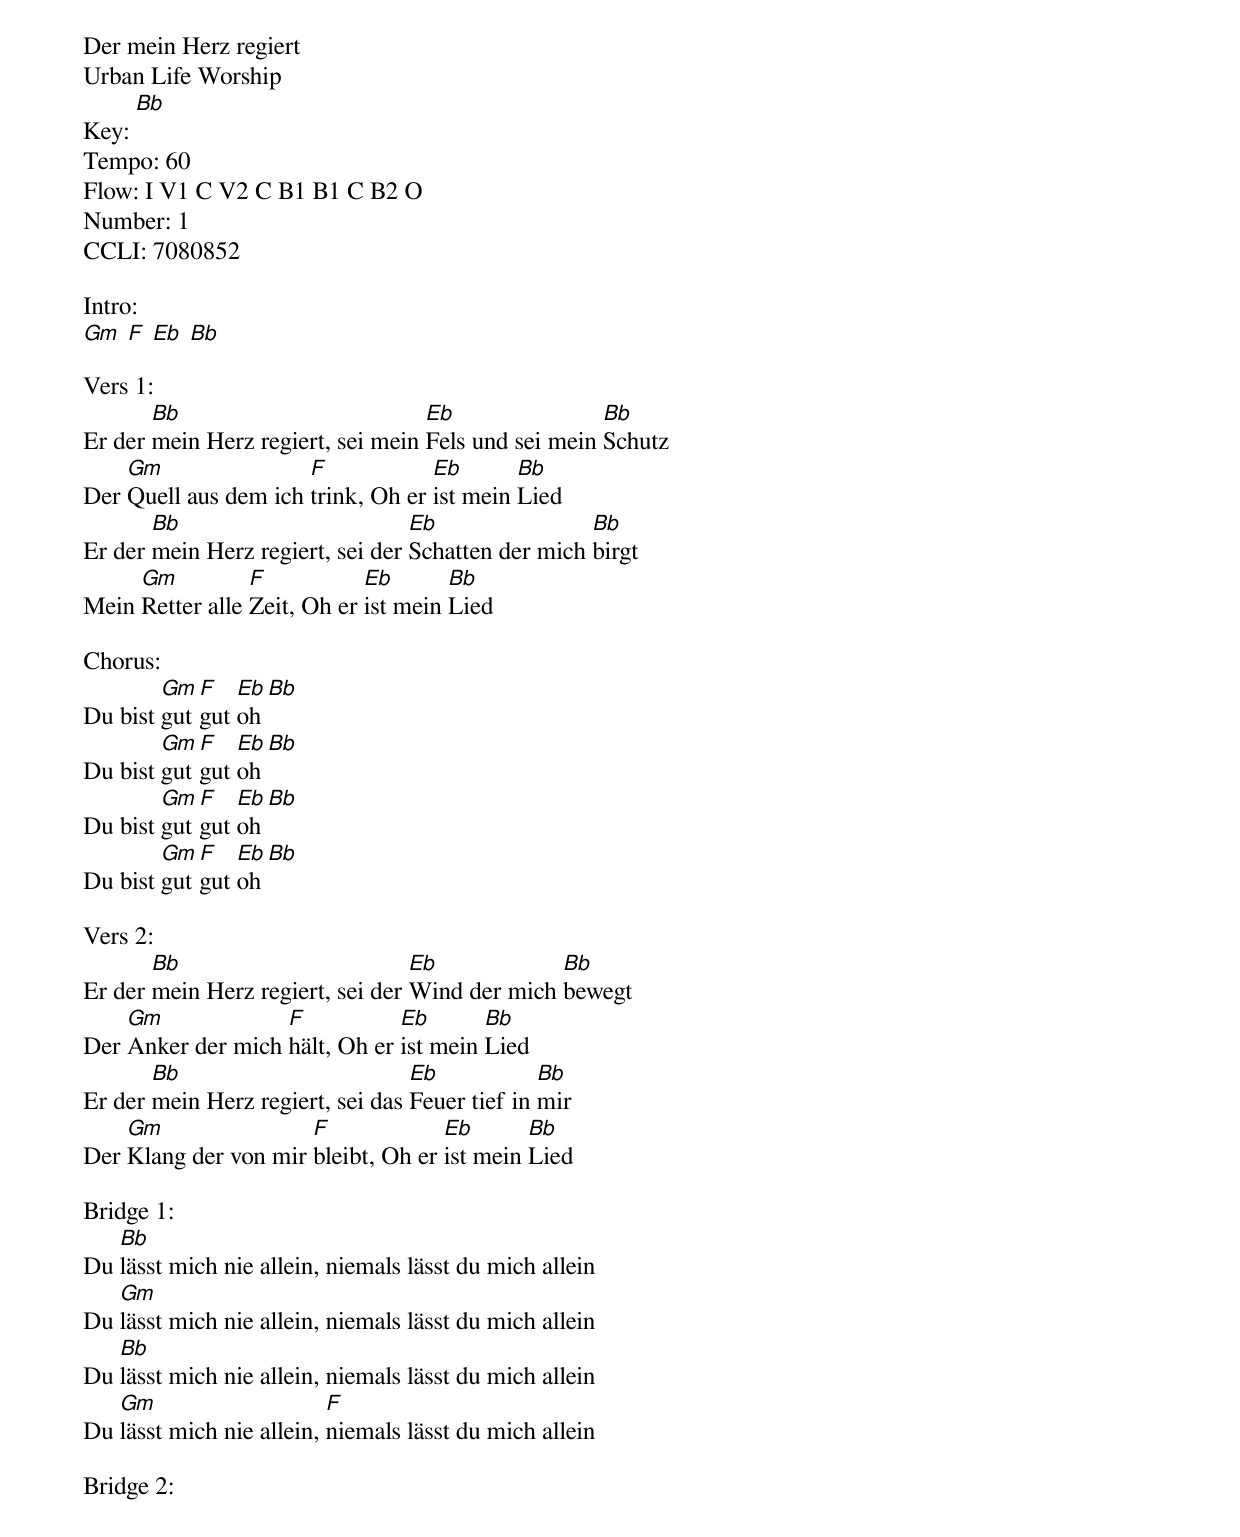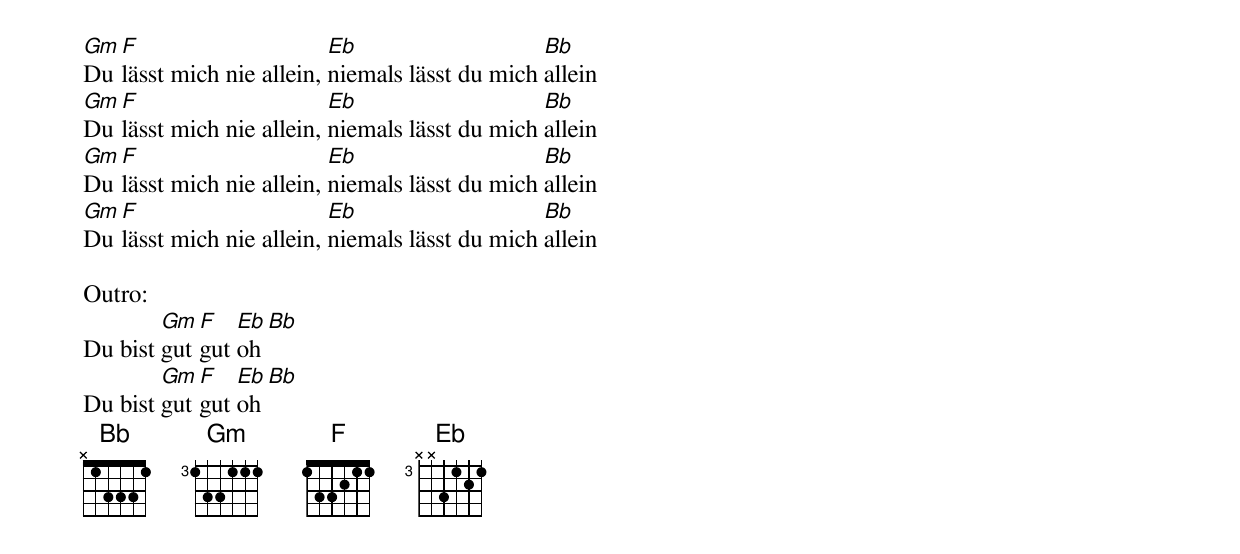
Der mein Herz regiert
Urban Life Worship
Key: [Bb]
Tempo: 60
Flow: I V1 C V2 C B1 B1 C B2 O
Number: 1
CCLI: 7080852

Intro:
[Gm] [F] [Eb] [Bb]

Vers 1:
Er der [Bb]mein Herz regiert, sei mein [Eb]Fels und sei mein [Bb]Schutz
Der [Gm]Quell aus dem ich [F]trink, Oh er [Eb]ist mein [Bb]Lied
Er der [Bb]mein Herz regiert, sei der [Eb]Schatten der mich [Bb]birgt
Mein [Gm]Retter alle [F]Zeit, Oh er [Eb]ist mein [Bb]Lied

Chorus:
Du bist [Gm]gut [F]gut [Eb]oh [Bb]
Du bist [Gm]gut [F]gut [Eb]oh [Bb]
Du bist [Gm]gut [F]gut [Eb]oh [Bb]
Du bist [Gm]gut [F]gut [Eb]oh [Bb]

Vers 2:
Er der [Bb]mein Herz regiert, sei der [Eb]Wind der mich [Bb]bewegt
Der [Gm]Anker der mich [F]hält, Oh er [Eb]ist mein [Bb]Lied
Er der [Bb]mein Herz regiert, sei das [Eb]Feuer tief in [Bb]mir
Der [Gm]Klang der von mir [F]bleibt, Oh er [Eb]ist mein [Bb]Lied

Bridge 1:
Du [Bb]lässt mich nie allein, niemals lässt du mich allein
Du [Gm]lässt mich nie allein, niemals lässt du mich allein
Du [Bb]lässt mich nie allein, niemals lässt du mich allein
Du [Gm]lässt mich nie allein, [F]niemals lässt du mich allein

Bridge 2:
[Gm]Du [F]lässt mich nie allein, [Eb]niemals lässt du mich [Bb]allein
[Gm]Du [F]lässt mich nie allein, [Eb]niemals lässt du mich [Bb]allein
[Gm]Du [F]lässt mich nie allein, [Eb]niemals lässt du mich [Bb]allein
[Gm]Du [F]lässt mich nie allein, [Eb]niemals lässt du mich [Bb]allein

Outro:
Du bist [Gm]gut [F]gut [Eb]oh [Bb]
Du bist [Gm]gut [F]gut [Eb]oh [Bb]
